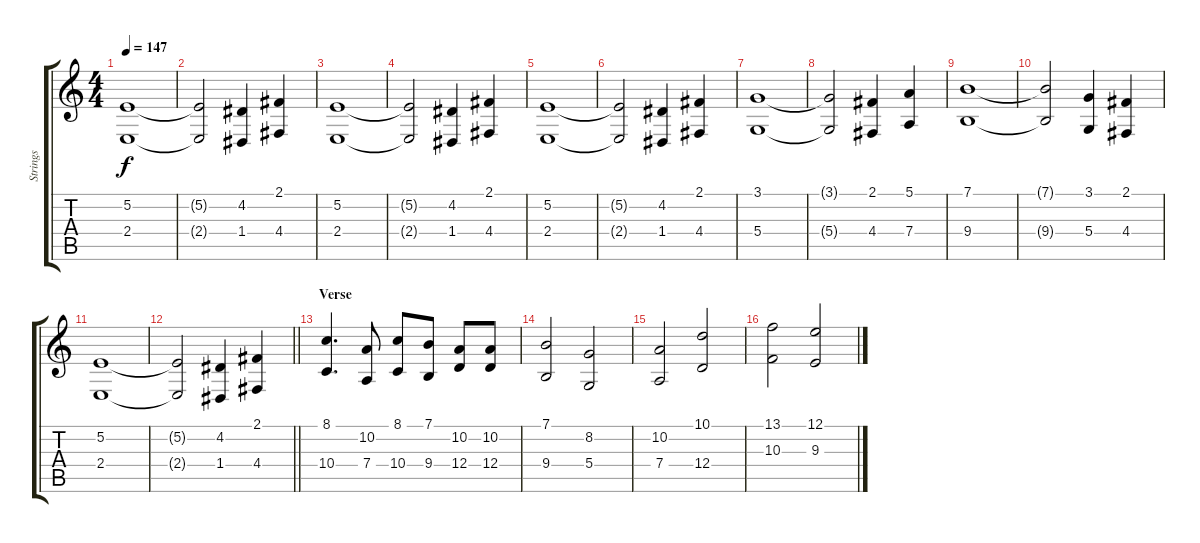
\track ("Strings" "Strings") {instrument stringensemble1}
\staff {score tabs}
\tuning (E4 B3 G3 D3 A2 E2) {hide}
\ts (4 4)
\tempo 147
\clef g2
\ks c
(5.2 2.4).1{dy f} |
(5.2{t} 2.4{t}).2 (4.2 1.4).4 (2.1 4.4).4 |
(5.2 2.4).1 |
(5.2{t} 2.4{t}).2 (4.2 1.4).4 (2.1 4.4).4 |
(5.2 2.4).1 |
(5.2{t} 2.4{t}).2 (4.2 1.4).4 (2.1 4.4).4 |
(3.1 5.4).1 |
(3.1{t} 5.4{t}).2 (2.1 4.4).4 (5.1 7.4).4 |
(7.1 9.4).1 |
(7.1{t} 9.4{t}).2 (3.1 5.4).4 (2.1 4.4).4 |
(5.2 2.4).1 |
\barLineRight lightlight
(5.2{t} 2.4{t}).2 (4.2 1.4).4 (2.1 4.4).4 |
\section ("" "Verse")
(8.1 10.4).4{d volume 12 instrument stringensemble1} (10.2 7.4).8 (8.1 10.4).8 (7.1 9.4).8 (10.2 12.4).8 (10.2 12.4).8 |
(7.1 9.4).2 (8.2 5.4).2 |
(10.2 7.4).2 (10.1 12.4).2 |
(13.1 10.3).2 (12.1 9.3).2
